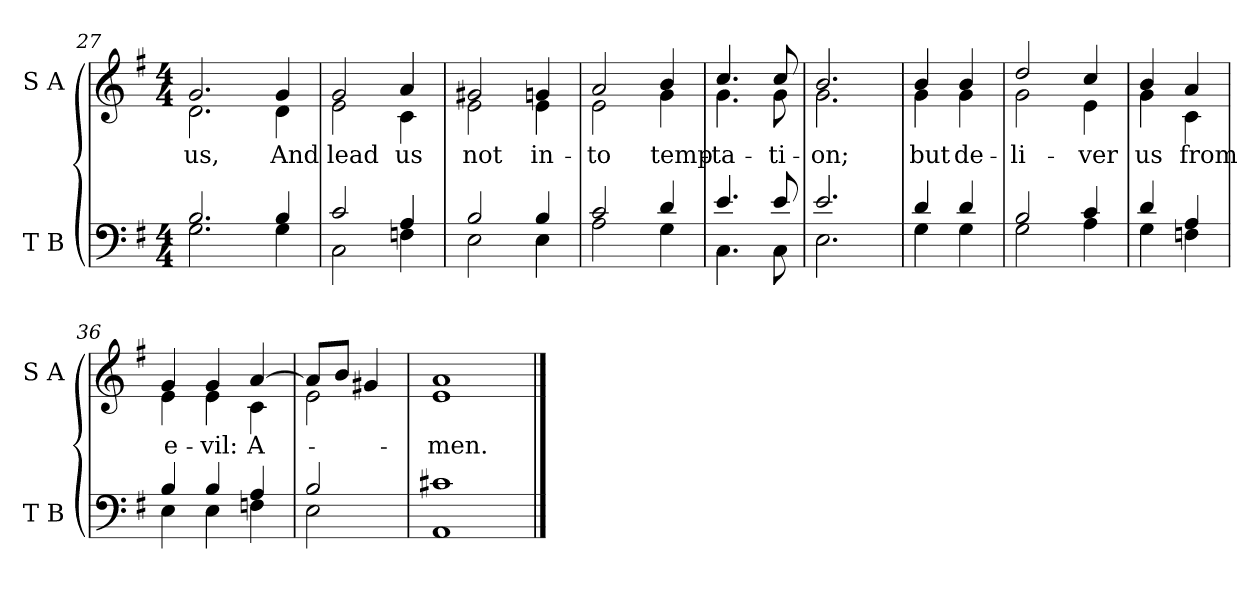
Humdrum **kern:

**kern	**kern	**text
*part2	*part1	*part1
*staff2	*staff1	*staff1
*I"T B	*I"S A	*
*I'T B	*I'S A	*
*clefF4	*clefG2	*
*k[f#]	*k[f#]	*
*G:	*G:	*
*M4/4	*M4/4	*
=27	=27	=27
*^	*	*
!	!	!	!LO:LY:b:color=#000000
*	*	*^	*
2.Bi/	2.Gi\	2.gi/	2.di\	us,
!	!	!	!	!LO:LY:b:color=#000000
4Bi/	4Gi\	4gi/	4di\	And
=28	=28	=28	=28	=28
!	!	!	!	!LO:LY:b:color=#000000
2ci/	2Ci\	2gi/	2ei\	lead
!	!	!	!	!LO:LY:b:color=#000000
4Ai/	4Fni\	4ai/	4ci\	us
=29	=29	=29	=29	=29
!	!	!	!	!LO:LY:b:color=#000000
2Bi/	2Ei\	2g#Xi/	2ei\	not
!	!	!	!	!LO:LY:b:color=#000000
4Bi/	4Ei\	4gni/	4ei\	in-
=30	=30	=30	=30	=30
!	!	!	!	!LO:LY:b:color=#000000
2ci/	2Ai\	2ai/	2ei\	-to
!	!	!	!	!LO:LY:b:color=#000000
4di/	4Gi\	4bi/	4gi\	temp-
!!LO:LB:g=z	!!
=31	=31	=31	=31	=31
!	!	!	!	!LO:LY:b:color=#000000
4.ei/	4.Ci\	4.cci/	4.gi\	-ta-
!	!	!	!	!LO:LY:b:color=#000000
8ei/	8Ci\	8cci/	8gi\	-ti-
=32	=32	=32	=32	=32
!	!	!	!	!LO:LY:b:color=#000000
2.ei/	2.Ei\	2.bi/	2.gi\	-on;
=33	=33	=33	=33	=33
!	!	!	!	!LO:LY:b:color=#000000
4di/	4Gi\	4bi/	4gi\	but
!	!	!	!	!LO:LY:b:color=#000000
4di/	4Gi\	4bi/	4gi\	de-
=34	=34	=34	=34	=34
!	!	!	!	!LO:LY:b:color=#000000
2Bi/	2Gi\	2ddi/	2gi\	-li-
!	!	!	!	!LO:LY:b:color=#000000
4ci/	4Ai\	4cci/	4ei\	-ver
=35	=35	=35	=35	=35
!	!	!	!	!LO:LY:b:color=#000000
4di/	4Gi\	4bi/	4gi\	us
!	!	!	!	!LO:LY:b:color=#000000
4Ai/	4Fni\	4ai/	4ci\	from
=36	=36	=36	=36	=36
!	!	!	!	!LO:LY:b:color=#000000
4Bi/	4Ei\	4gi/	4ei\	e-
!	!	!	!	!LO:LY:b:color=#000000
4Bi/	4Ei\	4gi/	4ei\	-vil:
!	!	!	!	!LO:LY:b:color=#000000
4Ai/	4Fni\	[4ai/	4ci\	A-
=37	=37	=37	=37	=37
2Bi/	2Ei\	8ai/L]	2ei\	.
.	.	8bi/J	.	.
.	.	4g#Xi/	.	.
=38	=38	=38	=38	=38
!	!	!	!	!LO:LY:b:color=#000000
1c#Xi	1AAi	1ai	1ei	-men.
*v	*v	*	*	*
*	*v	*v	*
==	==	==
*-	*-	*-
